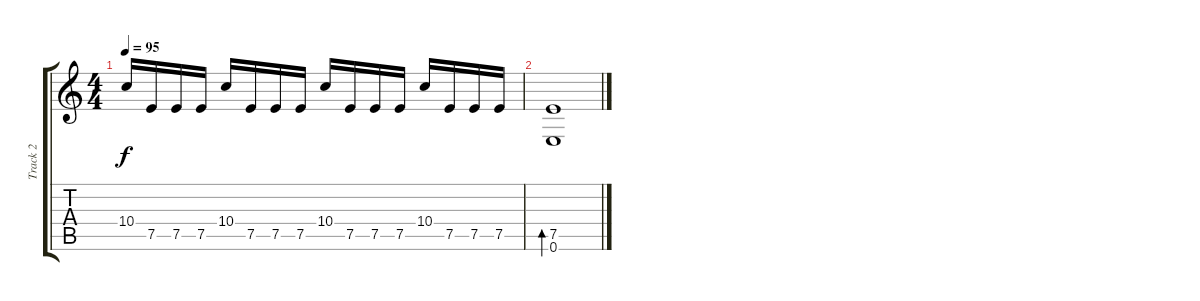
\track ("Track 2" "Track 2") {instrument distortionguitar}
\staff {score tabs}
\tuning (E4 B3 G3 D3 A2 E2) {hide}
\ts (4 4)
\tempo 95
\clef g2
\ks c
10.4.16{dy f} 7.5.16 7.5.16 7.5.16 10.4.16 7.5.16 7.5.16 7.5.16 10.4.16 7.5.16 7.5.16 7.5.16 10.4.16 7.5.16 7.5.16 7.5.16 |
(7.5 0.6).1{bd 240}
